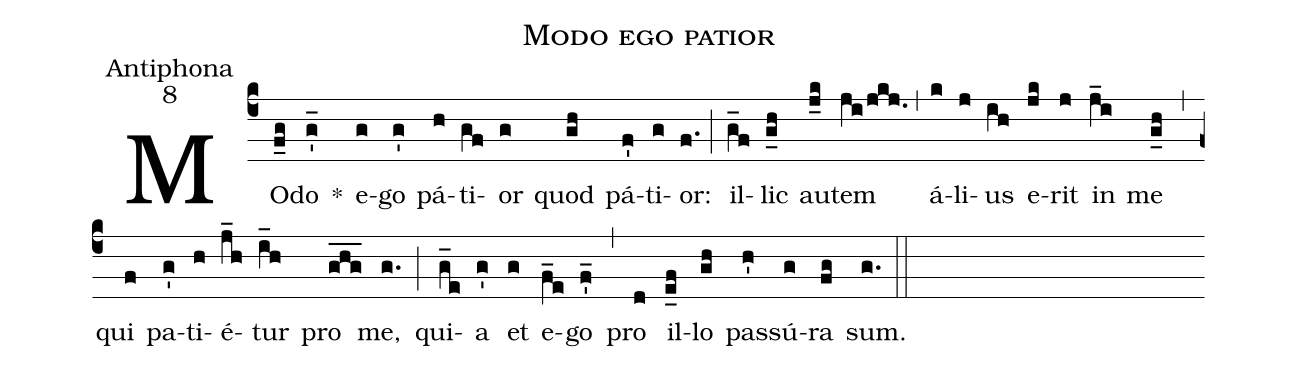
name:Modo ego patior;
office-part:Antiphona;
mode:8;
%%
(c4)MO(f_g)do(g'_) *() e(g)go(g') pá(h)ti(gf)or(g) quod(gh) pá(f')ti(g)or:(f.) (;) il(g_f)lic(g_h) au(j_k)tem(ji/jkj.) (,) á(k)li(j)us(ih) e(jk)rit(j) in(j_i) me(g_h) (,) qui(f) pa(g')ti(h)é(j_h)tur(i_h) pro(ghg___) me,(g.) (;) qui(g_e)a(g') et(g) e(f_e)go(f'_) (,) pro(d) il(e_f)lo(gh) pas(h')sú(g)ra(fg) sum.(g.) (::)
